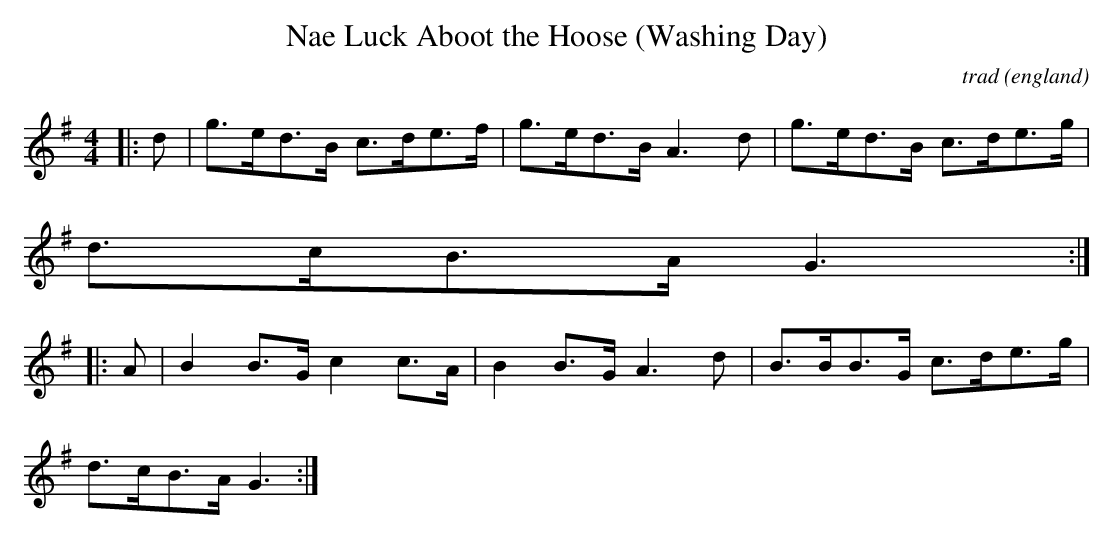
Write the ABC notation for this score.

X:1
T:Nae Luck Aboot the Hoose (Washing Day)
O:england
C:trad
M:4/4
L:1/8
K:G
|:d|g3/2e/2d3/2B/2 c3/2d/2e3/2f/2|g3/2e/2d3/2B/2 A3d|g3/2e/2d3/2B/2 c3/2d/2e3/2g/2|
d3/2c/2B3/2A/2 G3:|
|:A|B2B3/2G/2 c2c3/2A/2|B2B3/2G/2 A3d|B3/2B/2B3/2G/2 c3/2d/2e3/2g/2|
d3/2c/2B3/2A/2 G3:|
